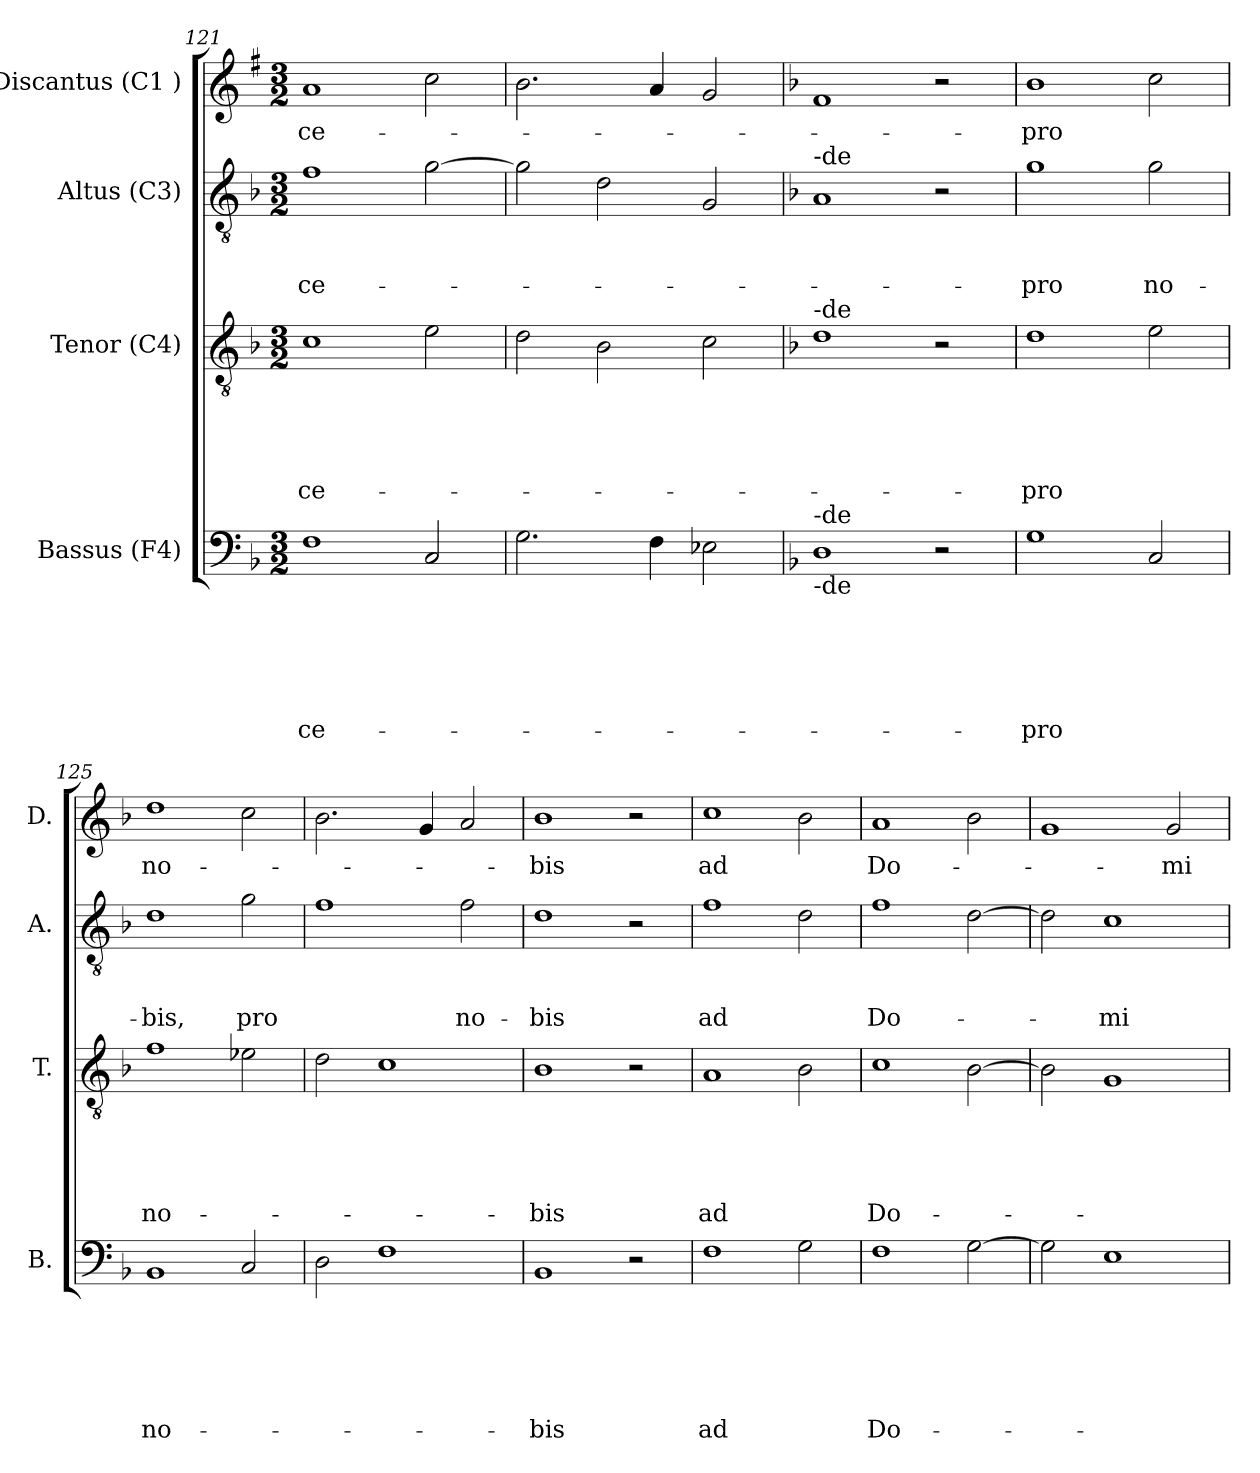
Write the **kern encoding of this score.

**kern	**text	**text	**text	**text	**text	**text	**kern	**text	**text	**text	**text	**text	**kern	**text	**text	**text	**kern	**text
*part4	*part4	*part4	*part4	*part4	*part4	*part4	*part3	*part3	*part3	*part3	*part3	*part3	*part2	*part2	*part2	*part2	*part1	*part1
*staff4	*staff4	*staff4	*staff4	*staff4	*staff4	*staff4	*staff3	*staff3	*staff3	*staff3	*staff3	*staff3	*staff2	*staff2	*staff2	*staff2	*staff1	*staff1
*I"Bassus (F4)	*	*	*	*	*	*	*I"Tenor (C4)	*	*	*	*	*	*I"Altus (C3)	*	*	*	*I"Discantus (C1 )	*
*I'B.	*	*	*	*	*	*	*I'T.	*	*	*	*	*	*I'A.	*	*	*	*I'D.	*
*clefF4	*	*	*	*	*	*	*clefGv2	*	*	*	*	*	*clefGv2	*	*	*	*clefG2	*
*k[b-]	*	*	*	*	*	*	*k[b-]	*	*	*	*	*	*k[b-]	*	*	*	*k[f#]	*
*F:	*	*	*	*	*	*	*F:	*	*	*	*	*	*F:	*	*	*	*G:	*
*M3/2	*	*	*	*	*	*	*M3/2	*	*	*	*	*	*M3/2	*	*	*	*M3/2	*
=121	=121	=121	=121	=121	=121	=121	=121	=121	=121	=121	=121	=121	=121	=121	=121	=121	=121	=121
!	!	!	!	!	!	!LO:LY:b	!	!	!	!	!	!LO:LY:b	!	!	!	!LO:LY:b	!	!LO:LY:b
1F	.	.	.	.	.	-ce-	1c	.	.	.	.	-ce-	1f	.	.	-ce-	1a	-ce-
2C/	.	.	.	.	.	.	2e\	.	.	.	.	.	[>2g\	.	.	.	2cc\	.
=122	=122	=122	=122	=122	=122	=122	=122	=122	=122	=122	=122	=122	=122	=122	=122	=122	=122	=122
2.G\	.	.	.	.	.	.	2d\	.	.	.	.	.	2g\]	.	.	.	2.b\	.
.	.	.	.	.	.	.	2B-\	.	.	.	.	.	2d\	.	.	.	.	.
4F\	.	.	.	.	.	.	.	.	.	.	.	.	.	.	.	.	4a/	.
2E-X\	.	.	.	.	.	.	2c\	.	.	.	.	.	2G/	.	.	.	2g/	.
!!LO:PB:g=z
=123	=123	=123	=123	=123	=123	=123	=123	=123	=123	=123	=123	=123	=123	=123	=123	=123	=123	=123
*	*	*	*	*	*	*	*	*	*	*	*	*	*	*	*	*	*k[b-]	*
*	*	*	*	*	*	*	*	*	*	*	*	*	*	*	*	*	*F:	*
!	!	!	!	!	!	!	!	!	!	!	!	!	!LO:TX:a:t=-de	!	!	!	!	!
!	!	!	!	!	!	!	!LO:TX:a:t=-de	!	!	!	!	!	!	!	!	!	!	!
!LO:TX:b:t=-de	!	!	!	!	!	!	!	!	!	!	!	!	!	!	!	!	!	!
!LO:TX:a:t=-de	!	!	!	!	!	!	!	!	!	!	!	!	!	!	!	!	!	!
1D	.	.	.	.	.	.	1d	.	.	.	.	.	1A	.	.	.	1f	.
2r	.	.	.	.	.	.	2r	.	.	.	.	.	2r	.	.	.	2r	.
=124	=124	=124	=124	=124	=124	=124	=124	=124	=124	=124	=124	=124	=124	=124	=124	=124	=124	=124
!	!	!	!	!	!	!LO:LY:b	!	!	!	!	!	!LO:LY:b	!	!	!	!LO:LY:b	!	!LO:LY:b
1G	.	.	.	.	.	-pro	1d	.	.	.	.	-pro	1g	.	.	-pro	1b-	-pro
!	!	!	!	!	!	!	!	!	!	!	!	!	!	!	!	!LO:LY:b	!	!
2C/	.	.	.	.	.	.	2e\	.	.	.	.	.	2g\	.	.	no-	2cc\	.
=125	=125	=125	=125	=125	=125	=125	=125	=125	=125	=125	=125	=125	=125	=125	=125	=125	=125	=125
!	!	!	!	!	!	!LO:LY:b	!	!	!	!	!	!LO:LY:b	!	!	!	!LO:LY:b	!	!LO:LY:b
1BB-	.	.	.	.	.	no-	1f	.	.	.	.	no-	1d	.	.	-bis,	1dd	no-
!	!	!	!	!	!	!	!	!	!	!	!	!	!	!	!	!LO:LY:b	!	!
2C/	.	.	.	.	.	.	2e-X\	.	.	.	.	.	2g\	.	.	pro	2cc\	.
=126	=126	=126	=126	=126	=126	=126	=126	=126	=126	=126	=126	=126	=126	=126	=126	=126	=126	=126
2D\	.	.	.	.	.	.	2d\	.	.	.	.	.	1f	.	.	.	2.b-\	.
1F	.	.	.	.	.	.	1c	.	.	.	.	.	.	.	.	.	.	.
.	.	.	.	.	.	.	.	.	.	.	.	.	.	.	.	.	4g/	.
!	!	!	!	!	!	!	!	!	!	!	!	!	!	!	!	!LO:LY:b	!	!
.	.	.	.	.	.	.	.	.	.	.	.	.	2f\	.	.	no-	2a/	.
=127	=127	=127	=127	=127	=127	=127	=127	=127	=127	=127	=127	=127	=127	=127	=127	=127	=127	=127
!	!	!	!	!	!	!LO:LY:b	!	!	!	!	!	!LO:LY:b	!	!	!	!LO:LY:b	!	!LO:LY:b
1BB-	.	.	.	.	.	-bis	1B-	.	.	.	.	-bis	1d	.	.	-bis	1b-	-bis
2r	.	.	.	.	.	.	2r	.	.	.	.	.	2r	.	.	.	2r	.
=128	=128	=128	=128	=128	=128	=128	=128	=128	=128	=128	=128	=128	=128	=128	=128	=128	=128	=128
!	!	!	!	!	!	!LO:LY:b	!	!	!	!	!	!LO:LY:b	!	!	!	!LO:LY:b	!	!LO:LY:b
1F	.	.	.	.	.	ad	1A	.	.	.	.	ad	1f	.	.	ad	1cc	ad
2G\	.	.	.	.	.	.	2B-\	.	.	.	.	.	2d\	.	.	.	2b-\	.
!!LO:LB:g=z
=129	=129	=129	=129	=129	=129	=129	=129	=129	=129	=129	=129	=129	=129	=129	=129	=129	=129	=129
!	!	!	!	!	!	!LO:LY:b	!	!	!	!	!	!LO:LY:b	!	!	!	!LO:LY:b	!	!LO:LY:b
1F	.	.	.	.	.	Do-	1c	.	.	.	.	Do-	1f	.	.	Do-	1a	Do-
[>2G\	.	.	.	.	.	.	[>2B-\	.	.	.	.	.	[>2d\	.	.	.	2b-\	.
=130	=130	=130	=130	=130	=130	=130	=130	=130	=130	=130	=130	=130	=130	=130	=130	=130	=130	=130
2G\]	.	.	.	.	.	.	2B-\]	.	.	.	.	.	2d\]	.	.	.	1g	.
!	!	!	!	!	!	!	!	!	!	!	!	!	!	!	!	!LO:LY:b	!	!
1E	.	.	.	.	.	.	1G	.	.	.	.	.	1c	.	.	-mi-	.	.
!	!	!	!	!	!	!	!	!	!	!	!	!	!	!	!	!	!	!LO:LY:b
.	.	.	.	.	.	.	.	.	.	.	.	.	.	.	.	.	2g/	-mi-
=	=	=	=	=	=	=	=	=	=	=	=	=	=	=	=	=	=	=
*-	*-	*-	*-	*-	*-	*-	*-	*-	*-	*-	*-	*-	*-	*-	*-	*-	*-	*-
